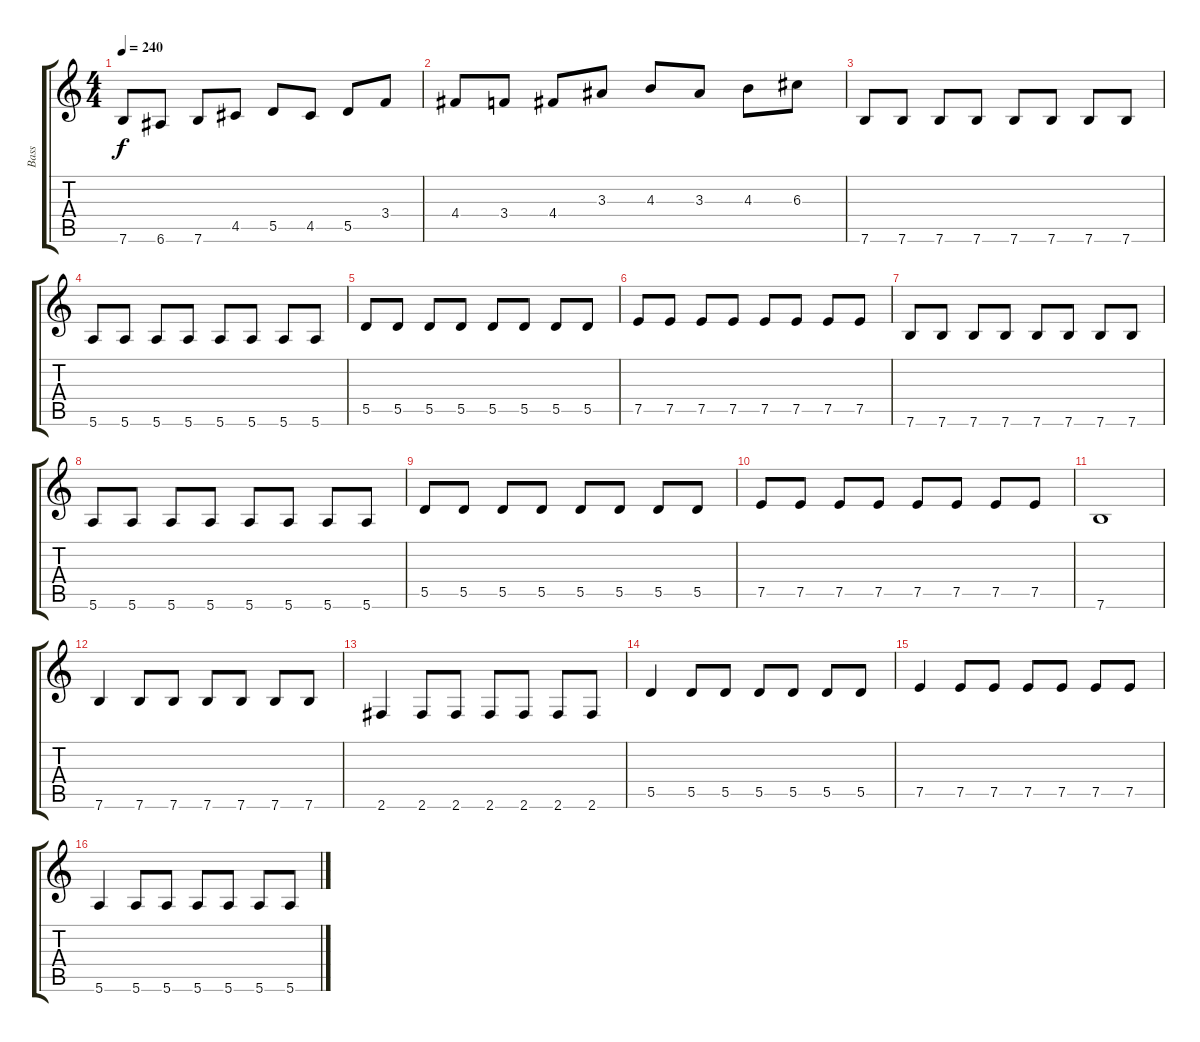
\track ("Bass" "Bass") {instrument electricbasspick}
\staff {score tabs}
\tuning (E4 B3 G3 D3 A2 E2) {hide}
\ts (4 4)
\tempo 240
\clef g2
\ks c
7.6.8{dy f instrument electricbasspick} 6.6.8 7.6.8 4.5.8 5.5.8 4.5.8 5.5.8 3.4.8 |
4.4.8 3.4.8 4.4.8 3.3.8 4.3.8 3.3.8 4.3.8 6.3.8 |
7.6.8 7.6.8 7.6.8 7.6.8 7.6.8 7.6.8 7.6.8 7.6.8 |
5.6.8 5.6.8 5.6.8 5.6.8 5.6.8 5.6.8 5.6.8 5.6.8 |
5.5.8 5.5.8 5.5.8 5.5.8 5.5.8 5.5.8 5.5.8 5.5.8 |
7.5.8 7.5.8 7.5.8 7.5.8 7.5.8 7.5.8 7.5.8 7.5.8 |
7.6.8 7.6.8 7.6.8 7.6.8 7.6.8 7.6.8 7.6.8 7.6.8 |
5.6.8 5.6.8 5.6.8 5.6.8 5.6.8 5.6.8 5.6.8 5.6.8 |
5.5.8 5.5.8 5.5.8 5.5.8 5.5.8 5.5.8 5.5.8 5.5.8 |
7.5.8 7.5.8 7.5.8 7.5.8 7.5.8 7.5.8 7.5.8 7.5.8 |
7.6.1 |
7.6.4 7.6.8 7.6.8 7.6.8 7.6.8 7.6.8 7.6.8 |
2.6.4 2.6.8 2.6.8 2.6.8 2.6.8 2.6.8 2.6.8 |
5.5.4 5.5.8 5.5.8 5.5.8 5.5.8 5.5.8 5.5.8 |
7.5.4 7.5.8 7.5.8 7.5.8 7.5.8 7.5.8 7.5.8 |
5.6.4 5.6.8 5.6.8 5.6.8 5.6.8 5.6.8 5.6.8
